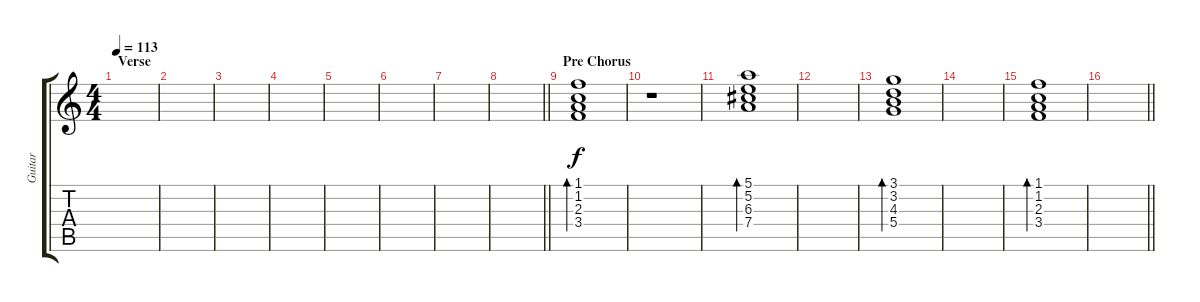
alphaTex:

\track ("Guitar" "Guitar") {instrument electricguitarclean}
\staff {score tabs}
\tuning (E4 B3 G3 D3 A2 E2) {hide}
\ts (4 4)
\section ("" "Verse")
\tempo 113
\clef g2
\ks c
|
|
|
|
|
|
|
\barLineRight lightlight
|
\section ("" "Pre Chorus")
(1.1 1.2 2.3 3.4).1{bd 240} |
r.1 |
(5.1 5.2 6.3 7.4).1{bd 240} |
|
(3.1 3.2 4.3 5.4).1{bd 240} |
|
(1.1 1.2 2.3 3.4).1{bd 240} |
\barLineRight lightlight
